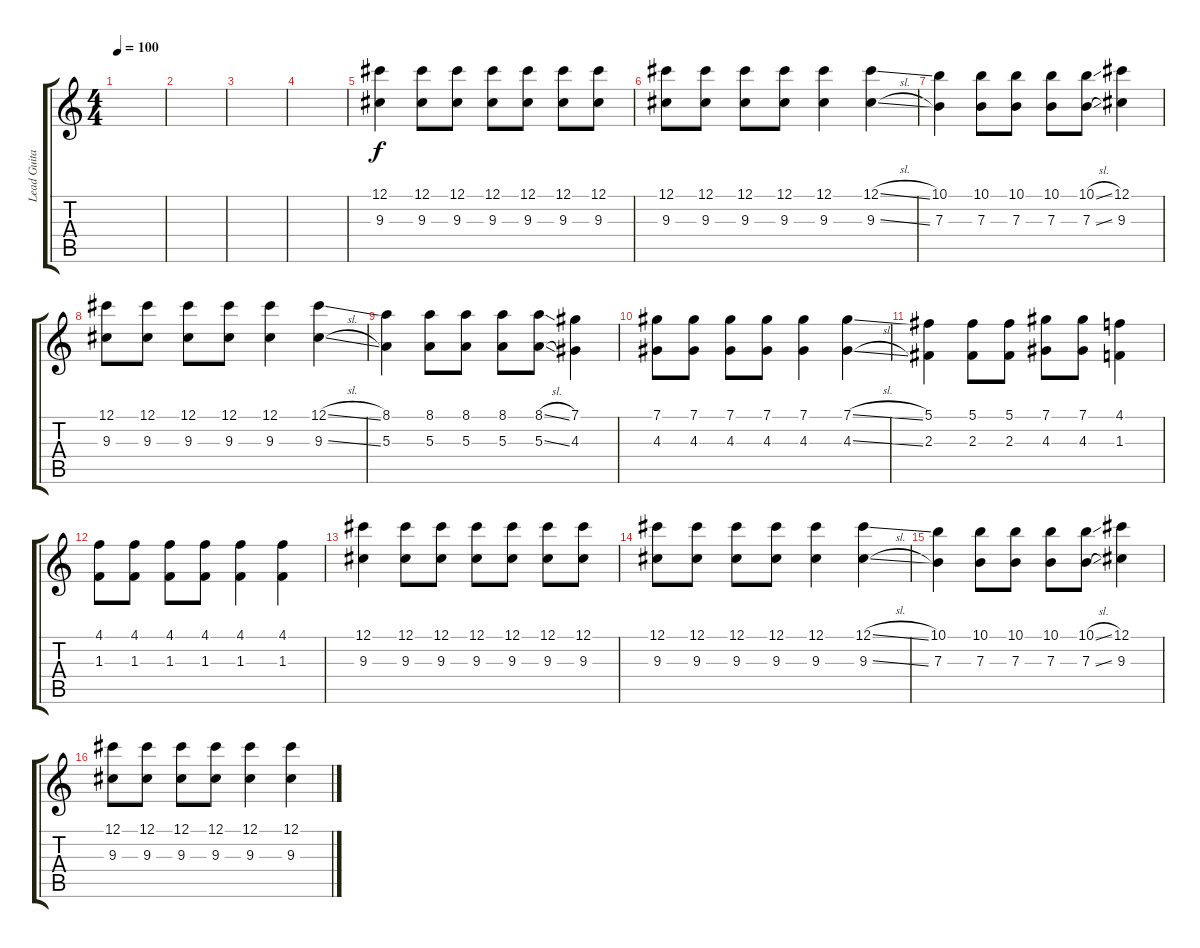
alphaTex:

\track ("Lead Guitar" "Lead Guita") {instrument distortionguitar}
\staff {score tabs}
\tuning (Db4 Ab3 E3 B2 Gb2 B1) {hide}
\ts (4 4)
\tempo 100
\clef g2
\ks c
|
|
|
|
(12.1 9.3).4 (12.1 9.3).8 (12.1 9.3).8 (12.1 9.3).8 (12.1 9.3).8 (12.1 9.3).8 (12.1 9.3).8 |
(12.1 9.3).8 (12.1 9.3).8 (12.1 9.3).8 (12.1 9.3).8 (12.1 9.3).4 (12.1{sl} 9.3{sl}).4 |
(10.1 7.3).4 (10.1 7.3).8 (10.1 7.3).8 (10.1 7.3).8 (10.1{sl} 7.3{sl}).8 (12.1 9.3).4 |
(12.1 9.3).8 (12.1 9.3).8 (12.1 9.3).8 (12.1 9.3).8 (12.1 9.3).4 (12.1{sl} 9.3{sl}).4 |
(8.1 5.3).4 (8.1 5.3).8 (8.1 5.3).8 (8.1 5.3).8 (8.1{sl} 5.3{sl}).8 (7.1 4.3).4 |
(7.1 4.3).8 (7.1 4.3).8 (7.1 4.3).8 (7.1 4.3).8 (7.1 4.3).4 (7.1{sl} 4.3{sl}).4 |
(5.1 2.3).4 (5.1 2.3).8 (5.1 2.3).8 (7.1 4.3).8 (7.1 4.3).8 (4.1 1.3).4 |
(4.1 1.3).8 (4.1 1.3).8 (4.1 1.3).8 (4.1 1.3).8 (4.1 1.3).4 (4.1 1.3).4 |
(12.1 9.3).4 (12.1 9.3).8 (12.1 9.3).8 (12.1 9.3).8 (12.1 9.3).8 (12.1 9.3).8 (12.1 9.3).8 |
(12.1 9.3).8 (12.1 9.3).8 (12.1 9.3).8 (12.1 9.3).8 (12.1 9.3).4 (12.1{sl} 9.3{sl}).4 |
(10.1 7.3).4 (10.1 7.3).8 (10.1 7.3).8 (10.1 7.3).8 (10.1{sl} 7.3{sl}).8 (12.1 9.3).4 |
(12.1 9.3).8 (12.1 9.3).8 (12.1 9.3).8 (12.1 9.3).8 (12.1 9.3).4 (12.1{sl} 9.3{sl}).4
